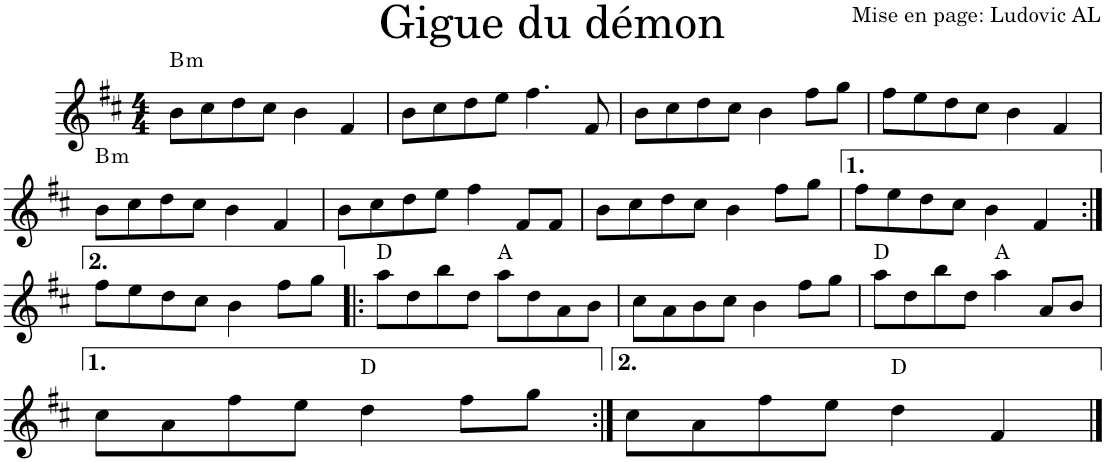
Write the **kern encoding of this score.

**kern	**harte
*part1	*part1
*staff1	*
*I"Violon	*
*I'Vln.	*
*clefG2	*
*k[f#c#]	*
*M4/4	*
=1	=1
!	!LO:H:kt=m
8b\L	B:min
8cc#\	.
8dd\	.
8cc#\J	.
4b\	.
4f#/	.
=2	=2
8b\L	.
8cc#\	.
8dd\	.
8ee\J	.
4.ff#\	.
8f#/	.
=3	=3
8b\L	.
8cc#\	.
8dd\	.
8cc#\J	.
4b\	.
8ff#\L	.
8gg\J	.
=4	=4
8ff#\L	.
8ee\	.
8dd\	.
8cc#\J	.
4b\	.
4f#/	.
!!LO:LB:g=z
=5	=5
!	!LO:H:kt=m
8b\L	B:min
8cc#\	.
8dd\	.
8cc#\J	.
4b\	.
4f#/	.
=6	=6
8b\L	.
8cc#\	.
8dd\	.
8ee\J	.
4ff#\	.
8f#/L	.
8f#/J	.
=7	=7
8b\L	.
8cc#\	.
8dd\	.
8cc#\J	.
4b\	.
8ff#\L	.
8gg\J	.
=8	=8
8ff#\L	.
8ee\	.
8dd\	.
8cc#\J	.
4b\	.
4f#/	.
!!LO:LB:g=z
=9:|!	=9:|!
8ff#\L	.
8ee\	.
8dd\	.
8cc#\J	.
4b\	.
8ff#\L	.
8gg\J	.
=10!|:	=10!|:
8aa\L	D:maj
8dd\	.
8bb\	.
8dd\J	.
8aa\L	A:maj
8dd\	.
8a\	.
8b\J	.
=11	=11
8cc#\L	.
8a\	.
8b\	.
8cc#\J	.
4b\	.
8ff#\L	.
8gg\J	.
=12	=12
8aa\L	D:maj
8dd\	.
8bb\	.
8dd\J	.
4aa\	A:maj
8a/L	.
8b/J	.
!!LO:LB:g=z
=13	=13
8cc#\L	.
8a\	.
8ff#\	.
8ee\J	.
4dd\	D:maj
8ff#\L	.
8gg\J	.
=14:|!	=14:|!
8cc#\L	.
8a\	.
8ff#\	.
8ee\J	.
4dd\	D:maj
4f#/	.
==	==
*-	*-
